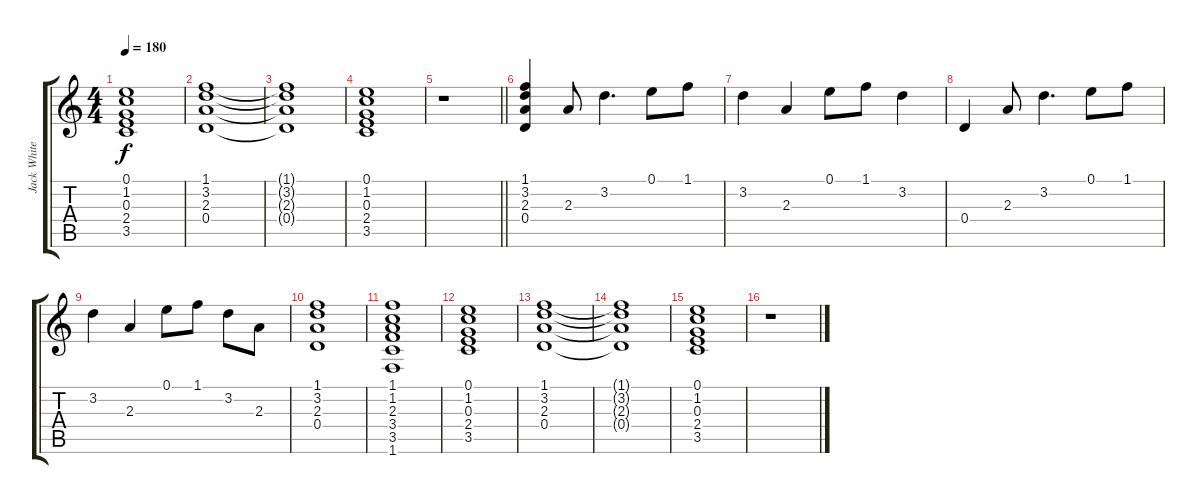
\track ("Jack White" "Jack White") {instrument electricguitarclean}
\staff {score tabs}
\tuning (E4 B3 G3 D3 A2 E2) {hide}
\ts (4 4)
\tempo 180
\clef g2
\ks c
(0.1 1.2 0.3 2.4 3.5).1{dy f instrument distortionguitar} |
(1.1 3.2 2.3 0.4).1{instrument distortionguitar} |
(1.1{t} 3.2{t} 2.3{t} 0.4{t}).1{instrument distortionguitar} |
(0.1 1.2 0.3 2.4 3.5).1{instrument distortionguitar} |
\barLineRight lightlight
r.1 |
(1.1 3.2 2.3 0.4).4{instrument distortionguitar} 2.3.8 3.2.4{d} 0.1.8 1.1.8 |
3.2.4{instrument distortionguitar} 2.3.4 0.1.8 1.1.8 3.2.4 |
0.4.4{instrument distortionguitar} 2.3.8 3.2.4{d} 0.1.8 1.1.8 |
3.2.4{instrument distortionguitar} 2.3.4 0.1.8 1.1.8 3.2.8 2.3.8 |
(1.1 3.2 2.3 0.4).1{instrument distortionguitar} |
(1.1 1.2 2.3 3.4 3.5 1.6).1{instrument distortionguitar} |
(0.1 1.2 0.3 2.4 3.5).1{instrument distortionguitar} |
(1.1 3.2 2.3 0.4).1{instrument distortionguitar} |
(1.1{t} 3.2{t} 2.3{t} 0.4{t}).1{instrument distortionguitar} |
(0.1 1.2 0.3 2.4 3.5).1{instrument distortionguitar} |
r.1
